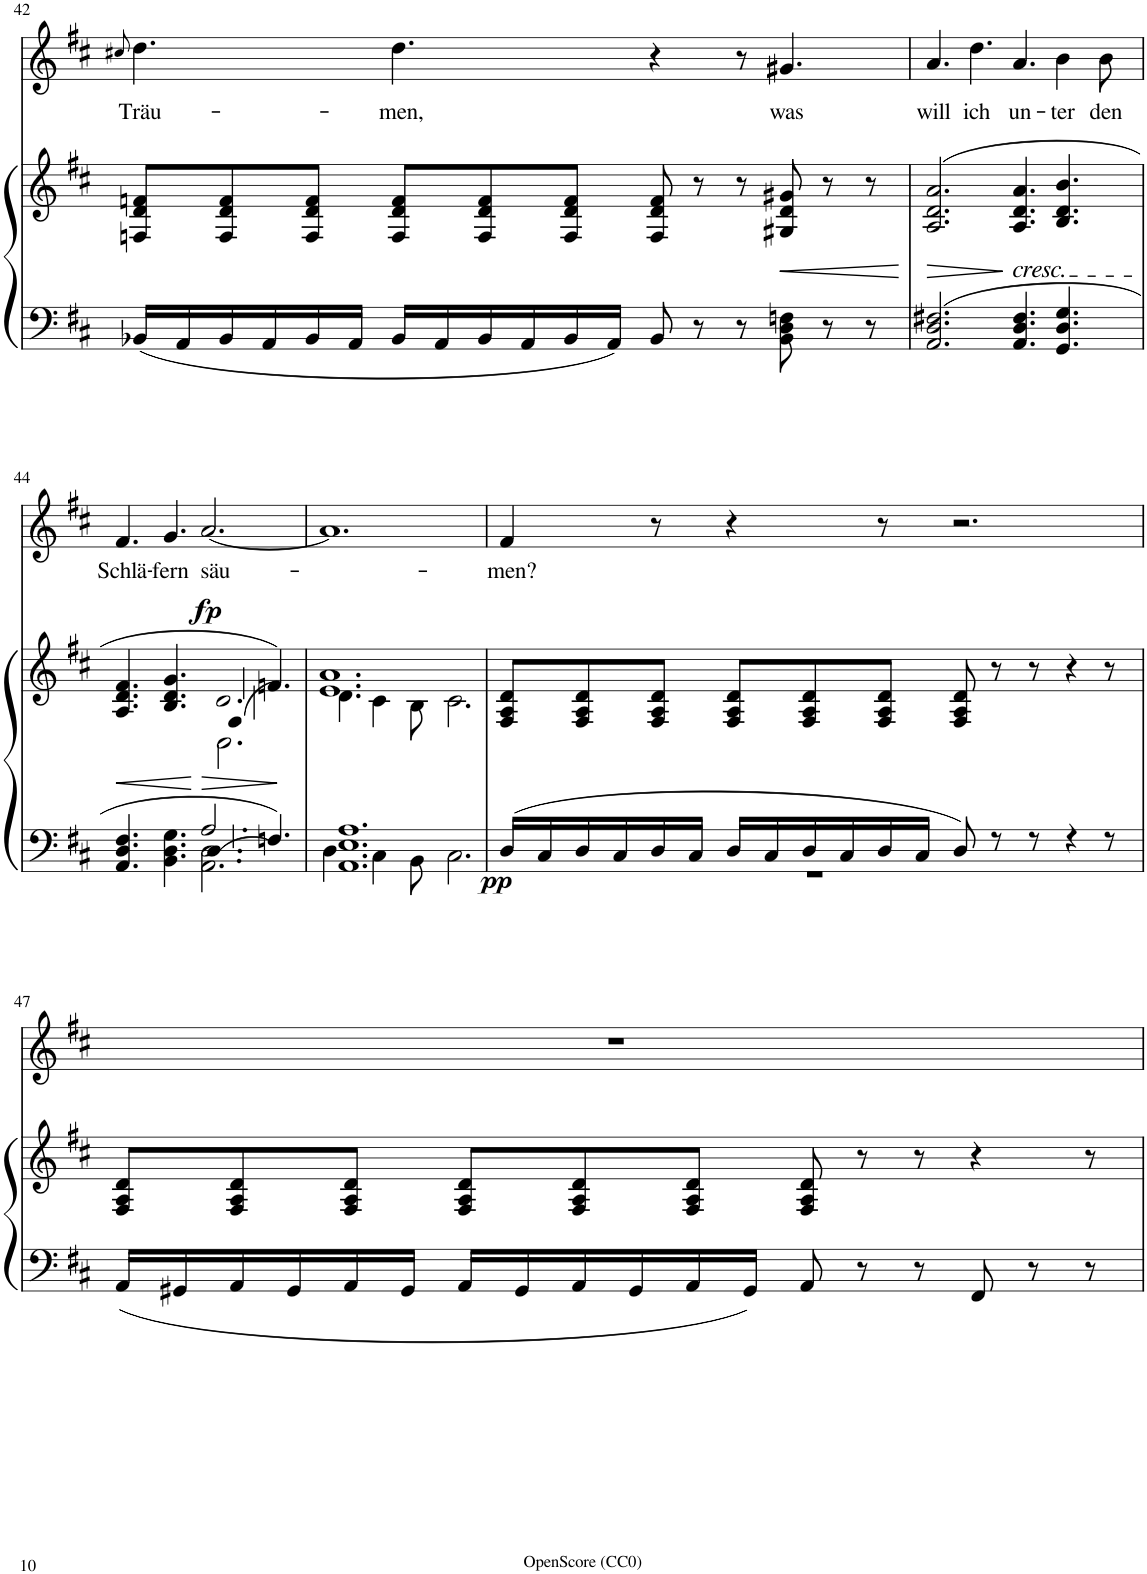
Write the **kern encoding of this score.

**kern	**kern	**dynam	**kern	**text
*part2	*part2	*part2	*part1	*part1
*staff3	*staff2	*staff2/3	*staff1	*staff1
*I"Pianoforte	*	*	*I"Singstimme Voice	*
*I'Pno	*	*	*	*
!!LO:PB:g=z
*clefF4	*clefG2	*	*clefG2	*
*k[f#c#]	*k[f#c#]	*	*k[f#c#]	*
*M12/8	*M12/8	*	*M12/8	*
=42	=42	=42	=42	=42
.	.	.	8qcc#X/	.
!	!	!	!	!LO:LY:b
16BB-X/LL	8Fn/ 8d/ 8fn/L	.	4.dd\	Träu-
16AA/	.	.	.	.
16BB-/	8F/ 8d/ 8f/	.	.	.
16AA/	.	.	.	.
16BB-/	8F/ 8d/ 8f/J	.	.	.
16AA/JJ	.	.	.	.
!	!	!	!	!LO:LY:b
16BB-/LL	8F/ 8d/ 8f/L	.	4.dd\	-men,
16AA/	.	.	.	.
16BB-/	8F/ 8d/ 8f/	.	.	.
16AA/	.	.	.	.
16BB-/	8F/ 8d/ 8f/J	.	.	.
16AA/JJ	.	.	.	.
8BB-/	8F/ 8d/ 8f/	.	4r	.
8r	8r	.	.	.
8r	8r	.	8r	.
!	!	!LO:HP:b	!	!LO:LY:b
8BB-\ 8D\ 8Fn\	8G#X/ 8d/ 8g#X/	<	4.g#X/	was
8r	8r	.	.	.
8r	8r	.	.	.
.	.	[	.	.
=43	=43	=43	=43	=43
!	!	!LO:HP:b	!	!LO:LY:b
2.AA/ 2.D/ 2.F#X/	(2.A/ 2.d/ 2.a/	>	4.a/	will
!	!	!	!	!LO:LY:b
.	.	.	4.dd\	ich
!	!LO:TX:b:i:t=cresc.	!	!	!
!	!	!	!	!LO:LY:b
4.AA/ 4.D/ 4.F#/	4.A/ 4.d/ 4.a/	]	4.a/	un-
!	!	!	!	!LO:LY:b
4.GG/ 4.D/ 4.G/	4.B/ 4.d/ 4.b/	.	4b\	-ter
!	!	!	!	!LO:LY:b
.	.	.	8b\	den
!!LO:LB:g=z
=44	=44	=44	=44	=44
*^	*	*	*	*
*	*^	*	*	*	*
!	!	!	!	!LO:HP:b	!	!LO:LY:b
*	*	*	*^	*	*	*
*	*	*	*	*^	*	*	*
4.AA/ 4.D/ 4.F#/	2.ryy	2.ryy	4.A/ 4.d/ 4.f#/	2.ryy	2.ryy	<	4.f#/	Schlä-
!	!	!	!	!	!	!	!	!LO:LY:b
4.BB\ 4.D\ 4.G\	.	.	4.B/ 4.d/ 4.g/	.	.	.	4.g/	-fern
!	!	!	!	!	!	!LO:HP:n=1:b	!	!LO:LY:b
!	!	!	!	!	!	!LO:DY:n=1:a	!	!
4.F#/	2.A/	2.AA\ 2.D\	(4.f#/	2.a/	2.d\	[ > fp	[2.a/	säu-
4.Fn/	.	.	4.fn/))	.	.	.	.	.
*v	*v	*v	*	*	*	*	*	*
*	*v	*v	*v	*	*	*
.	.	]	.	.
=45	=45	=45	=45	=45
*^	*^	*	*	*
1.AA 1.E 1.A	4.D\	1.e 1.a	4.d\	.	1.a]	.
.	4C#\	.	4c#\	.	.	.
.	8BB\	.	8B\	.	.	.
.	2.C#\	.	2.c#\	.	.	.
=46	=46	=46	=46	=46	=46	=46
!	!	!	!	!LO:DY:b=2	!	!LO:LY:b
*	*	*v	*v	*	*	*
16D/LL	1.r	8F#/ 8A/ 8d/L	pp	4f#/	-men?
16C#/	.	.	.	.	.
16D/	.	8F#/ 8A/ 8d/	.	.	.
16C#/	.	.	.	.	.
16D/	.	8F#/ 8A/ 8d/J	.	8r	.
16C#/JJ	.	.	.	.	.
16D/LL	.	8F#/ 8A/ 8d/L	.	4r	.
16C#/	.	.	.	.	.
16D/	.	8F#/ 8A/ 8d/	.	.	.
16C#/	.	.	.	.	.
16D/	.	8F#/ 8A/ 8d/J	.	8r	.
16C#/JJ	.	.	.	.	.
8D/	.	8F#/ 8A/ 8d/	.	2.r	.
8r	.	8r	.	.	.
8r	.	8r	.	.	.
4r	.	4r	.	.	.
8r	.	8r	.	.	.
*v	*v	*	*	*	*
!!LO:LB:g=z
=47	=47	=47	=47	=47
16AA/LL	8F#/ 8A/ 8d/L	.	1.r	.
16GG#X/	.	.	.	.
16AA/	8F#/ 8A/ 8d/	.	.	.
16GG#/	.	.	.	.
16AA/	8F#/ 8A/ 8d/J	.	.	.
16GG#/JJ	.	.	.	.
16AA/LL	8F#/ 8A/ 8d/L	.	.	.
16GG#/	.	.	.	.
16AA/	8F#/ 8A/ 8d/	.	.	.
16GG#/	.	.	.	.
16AA/	8F#/ 8A/ 8d/J	.	.	.
16GG#/JJ	.	.	.	.
8AA/	8F#/ 8A/ 8d/	.	.	.
8r	8r	.	.	.
8r	8r	.	.	.
8FF#/	4r	.	.	.
8r	.	.	.	.
8r	8r	.	.	.
=	=	=	=	=
*-	*-	*-	*-	*-
